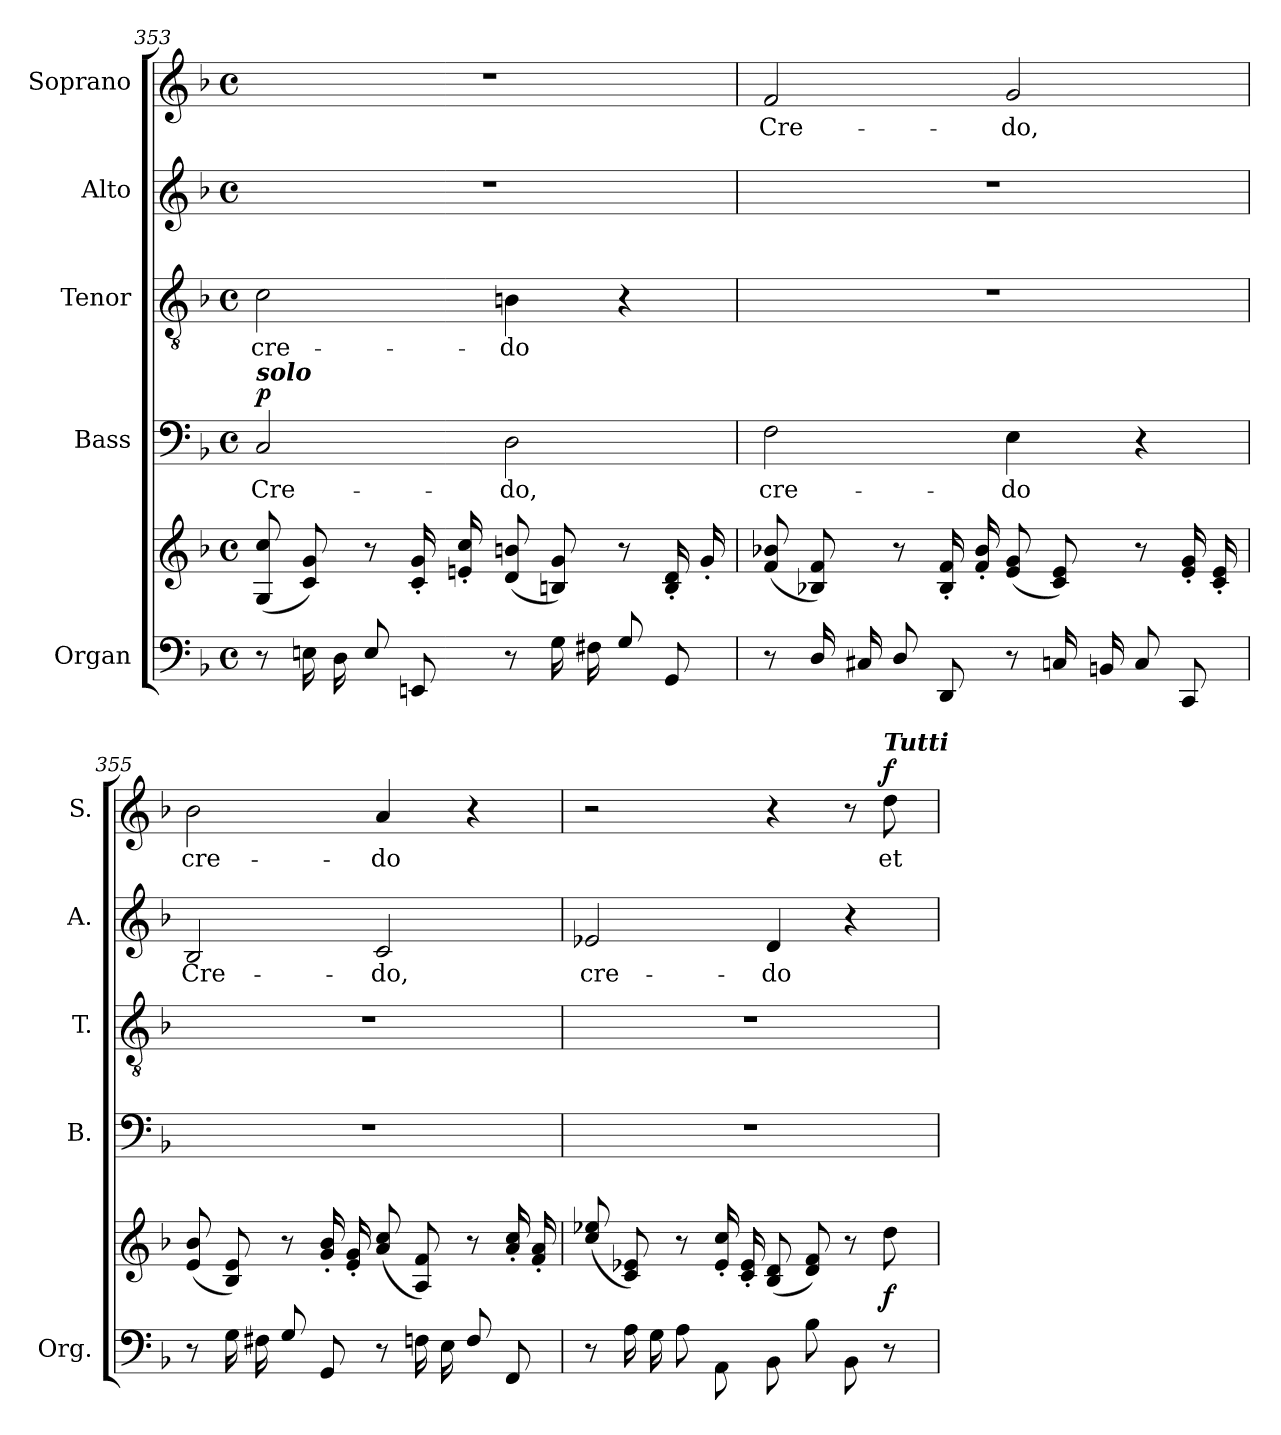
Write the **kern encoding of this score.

**kern	**kern	**dynam	**kern	**text	**dynam	**kern	**text	**kern	**text	**kern	**text	**dynam
*part5	*part5	*part5	*part4	*part4	*part4	*part3	*part3	*part2	*part2	*part1	*part1	*part1
*staff6	*staff5	*staff5/6	*staff4	*staff4	*staff4	*staff3	*staff3	*staff2	*staff2	*staff1	*staff1	*staff1
*I"Organ	*	*	*I"Bass	*	*	*I"Tenor	*	*I"Alto	*	*I"Soprano	*	*
*I'Org.	*	*	*I'B.	*	*	*I'T.	*	*I'A.	*	*I'S.	*	*
*clefF4	*clefG2	*	*clefF4	*	*	*clefGv2	*	*clefG2	*	*clefG2	*	*
*	*	*	*	*	*	*ITrd7c12	*	*	*	*	*	*
*k[b-]	*k[b-]	*	*k[b-]	*	*	*k[b-]	*	*k[b-]	*	*k[b-]	*	*
*F:	*F:	*	*F:	*	*	*F:	*	*F:	*	*F:	*	*
*M4/4	*M4/4	*	*M4/4	*	*	*M4/4	*	*M4/4	*	*M4/4	*	*
*met(c)	*met(c)	*	*met(c)	*	*	*met(c)	*	*met(c)	*	*met(c)	*	*
=353	=353	=353	=353	=353	=353	=353	=353	=353	=353	=353	=353	=353
!	!	!	!	!LO:LY:b:color=#000000	!	!	!	!	!	!	!	!
!	!	!	!LO:TX:a:Bi:t=solo	!	!	!	!	!	!	!	!	!
!	!	!	!	!	!	!	!LO:LY:b:color=#000000	!	!	!	!	!
8r	(8Gi/ 8cci	.	2Ci/	Cre-	p	2Ci\	cre-	1r	.	1r	.	.
16Eni\	8ci/ 8gi)	.	.	.	.	.	.	.	.	.	.	.
16Di\	.	.	.	.	.	.	.	.	.	.	.	.
8Ei/	8r	.	.	.	.	.	.	.	.	.	.	.
8EEni/	16ci/' 16gi'	.	.	.	.	.	.	.	.	.	.	.
.	16eni/' 16cci'	.	.	.	.	.	.	.	.	.	.	.
!	!	!	!	!LO:LY:b:color=#000000	!	!	!	!	!	!	!	!
!	!	!	!	!	!	!	!LO:LY:b:color=#000000	!	!	!	!	!
8r	(8di/ 8bni	.	2Di\	-do,	.	4BBni\	-do	.	.	.	.	.
16Gi\	8Bni/ 8gi)	.	.	.	.	.	.	.	.	.	.	.
16F#Xi\	.	.	.	.	.	.	.	.	.	.	.	.
8Gi/	8r	.	.	.	.	4r	.	.	.	.	.	.
8GGi/	16Bi/' 16di'	.	.	.	.	.	.	.	.	.	.	.
.	16g'i/	.	.	.	.	.	.	.	.	.	.	.
=354	=354	=354	=354	=354	=354	=354	=354	=354	=354	=354	=354	=354
!	!	!	!	!LO:LY:b:color=#000000	!	!	!	!	!	!	!	!
!	!	!	!	!	!	!	!	!	!	!	!LO:LY:b:color=#000000	!
8r	(8fi/ 8b-Xi	.	2Fi\	cre-	.	1r	.	1r	.	2fi/	Cre-	.
16Di/	8B-Xi/ 8fi)	.	.	.	.	.	.	.	.	.	.	.
16C#Xi/	.	.	.	.	.	.	.	.	.	.	.	.
8Di/	8r	.	.	.	.	.	.	.	.	.	.	.
8DDi/	16B-i/' 16fi'	.	.	.	.	.	.	.	.	.	.	.
.	16fi/' 16b-i'	.	.	.	.	.	.	.	.	.	.	.
!	!	!	!	!LO:LY:b:color=#000000	!	!	!	!	!	!	!	!
!	!	!	!	!	!	!	!	!	!	!	!LO:LY:b:color=#000000	!
8r	(8ei/ 8gi	.	4Ei\	-do	.	.	.	.	.	2gi/	-do,	.
16Cni/	8ci/ 8ei)	.	.	.	.	.	.	.	.	.	.	.
16BBni/	.	.	.	.	.	.	.	.	.	.	.	.
8Ci/	8r	.	4r	.	.	.	.	.	.	.	.	.
8CCi/	16ei/' 16gi'	.	.	.	.	.	.	.	.	.	.	.
.	16ci/' 16ei'	.	.	.	.	.	.	.	.	.	.	.
!!LO:LB:g=z
=355	=355	=355	=355	=355	=355	=355	=355	=355	=355	=355	=355	=355
!	!	!	!	!	!	!	!	!	!LO:LY:b:color=#000000	!	!	!
!	!	!	!	!	!	!	!	!	!	!	!LO:LY:b:color=#000000	!
8r	(8ei/ 8b-i	.	1r	.	.	1r	.	2B-i/	Cre-	2b-i\	cre-	.
16Gi\	8B-i/ 8ei)	.	.	.	.	.	.	.	.	.	.	.
16F#Xi\	.	.	.	.	.	.	.	.	.	.	.	.
8Gi/	8r	.	.	.	.	.	.	.	.	.	.	.
8GGi/	16gi/' 16b-i'	.	.	.	.	.	.	.	.	.	.	.
.	16ei/' 16gi'	.	.	.	.	.	.	.	.	.	.	.
!	!	!	!	!	!	!	!	!	!LO:LY:b:color=#000000	!	!	!
!	!	!	!	!	!	!	!	!	!	!	!LO:LY:b:color=#000000	!
8r	(8ai/ 8cci	.	.	.	.	.	.	2ci/	-do,	4ai/	-do	.
16Fni\	8Ai/ 8fi)	.	.	.	.	.	.	.	.	.	.	.
16Ei\	.	.	.	.	.	.	.	.	.	.	.	.
8Fi/	8r	.	.	.	.	.	.	.	.	4r	.	.
8FFi/	16ai/' 16cci'	.	.	.	.	.	.	.	.	.	.	.
.	16fi/' 16ai'	.	.	.	.	.	.	.	.	.	.	.
=356	=356	=356	=356	=356	=356	=356	=356	=356	=356	=356	=356	=356
!	!	!	!	!	!	!	!	!	!LO:LY:b:color=#000000	!	!	!
8r	(8cci/ 8ee-Xi	.	1r	.	.	1r	.	2e-Xi/	cre-	2r	.	.
16Ai\	8ci/ 8e-Xi)	.	.	.	.	.	.	.	.	.	.	.
16Gi\	.	.	.	.	.	.	.	.	.	.	.	.
8Ai\	8r	.	.	.	.	.	.	.	.	.	.	.
8AAi\	16e-i/' 16cci'	.	.	.	.	.	.	.	.	.	.	.
.	16ci/' 16e-i'	.	.	.	.	.	.	.	.	.	.	.
!	!	!	!	!	!	!	!	!	!LO:LY:b:color=#000000	!	!	!
8BB-i\	(8B-i/ 8di	.	.	.	.	.	.	4di/	-do	4r	.	.
8B-i\	8di/ 8fi)	.	.	.	.	.	.	.	.	.	.	.
8BB-i\	8r	.	.	.	.	.	.	4r	.	8r	.	.
!	!	!	!	!	!	!	!	!	!	!LO:TX:a:Bi:t=Tutti	!	!
!	!	!	!	!	!	!	!	!	!	!	!LO:LY:b:color=#000000	!
8r	8ddi\	f	.	.	.	.	.	.	.	8ddi\	et	f
=	=	=	=	=	=	=	=	=	=	=	=	=
*-	*-	*-	*-	*-	*-	*-	*-	*-	*-	*-	*-	*-
